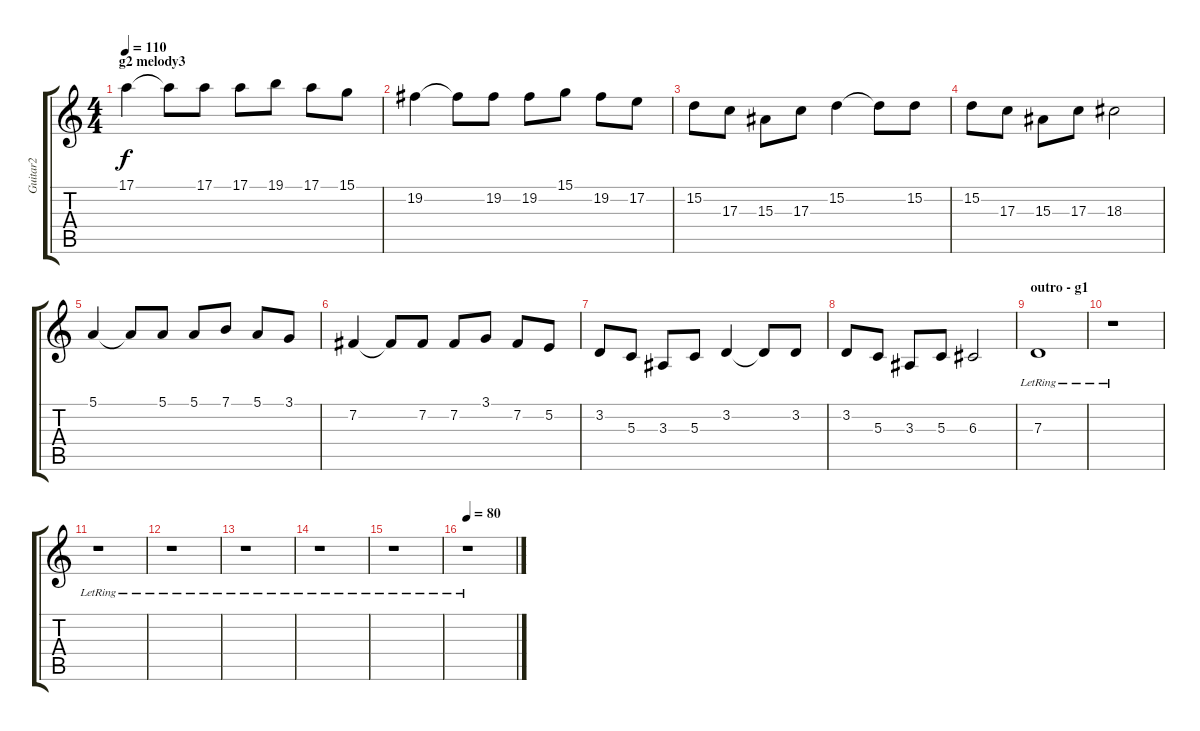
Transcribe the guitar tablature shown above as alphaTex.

\track ("Guitar2" "Guitar2") {instrument cello}
\staff {score tabs}
\tuning (E4 B3 G3 D3 A2 E2) {hide}
\ts (4 4)
\section ("" "g2 melody3")
\tempo 110
\clef g2
\ks c
17.1.4{dy f volume 16} 17.1{t}.8 17.1.8 17.1.8 19.1.8 17.1.8 15.1.8 |
19.2.4 19.2{t}.8 19.2.8 19.2.8 15.1.8 19.2.8 17.2.8 |
15.2.8 17.3.8 15.3.8 17.3.8 15.2.4 15.2{t}.8 15.2.8 |
15.2.8 17.3.8 15.3.8 17.3.8 18.3.2 |
5.1.4 5.1{t}.8 5.1.8 5.1.8 7.1.8 5.1.8 3.1.8 |
7.2.4 7.2{t}.8 7.2.8 7.2.8 3.1.8 7.2.8 5.2.8 |
3.2.8 5.3.8 3.3.8 5.3.8 3.2.4 3.2{t}.8 3.2.8 |
3.2.8 5.3.8 3.3.8 5.3.8 6.3.2 |
\section ("" "outro - g1")
7.3{lr}.1 |
r.1 |
r.1 |
r.1 |
r.1 |
r.1 |
r.1 |
\tempo 80
r.1
